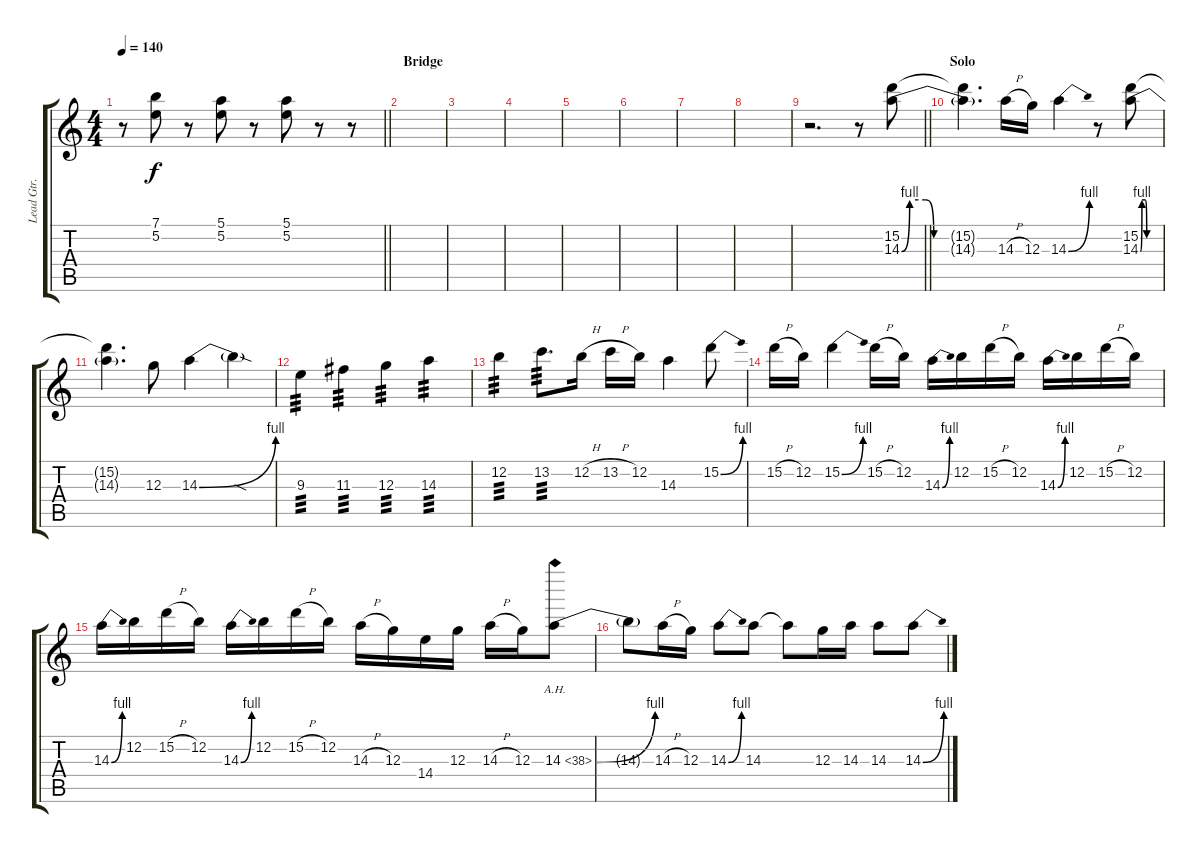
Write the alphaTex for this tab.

\track ("Lead Gtr." "Lead Gtr.") {instrument distortionguitar}
\staff {score tabs}
\tuning (E4 B3 G3 D3 A2 E2) {hide}
\ts (4 4)
\tempo 140
\clef g2
\barLineRight lightlight
\ks c
r.8{dy f} (7.1 5.2).8 r.8 (5.1 5.2).8 r.8 (5.1 5.2).8 r.8 r.8 |
\section ("" "Bridge")
|
|
|
|
|
|
|
\barLineRight lightlight
r.2{d} r.8 (15.2 14.3{be (custom 0 0 5 4 15 4 20 0 60 0)}).8 |
\section ("" "Solo")
(15.2{t} 14.3{t}).4{d} 14.3{h}.16 12.3.16 14.3{be (bend 0 0 60 4)}.4 r.8 (15.2 14.3{be (custom 0 0 5 4 15 4 20 0 60 0)}).8 |
(15.2{t} 14.3{t}).4{d} 12.3.8 14.3{be (bend 0 0 60 4)}.4 14.3{sod t}.4 |
9.3.4{tp 3} 11.3.4{tp 3} 12.3.4{tp 3} 14.3.4{tp 3} |
12.2.4{tp 3} 13.2.8{d tp 3} 12.2{h}.16 13.2{h}.16 12.2.16 14.3.4 15.2{be (bend 0 0 60 4)}.8 |
15.2{h}.16 12.2.16 15.2{be (bend 0 0 60 4)}.4 15.2{h}.16 12.2.16 14.3{be (bend 0 0 60 4)}.16 12.2.16 15.2{h}.16 12.2.16 14.3{be (bend 0 0 60 4)}.16 12.2.16 15.2{h}.16 12.2.16 |
14.3{be (bend 0 0 60 4)}.16 12.2.16 15.2{h}.16 12.2.16 14.3{be (bend 0 0 60 4)}.16 12.2.16 15.2{h}.16 12.2.16 14.3{h}.16 12.3.16 14.4.16 12.3.16 14.3{h}.16 12.3.16 14.3{be (bend 0 0 60 4) ah 24}.8 |
14.3{t}.8 14.3{h}.16 12.3.16 14.3{be (bend 0 0 60 4)}.8 14.3.8 14.3{t}.8 12.3.16 14.3.16 14.3.8 14.3{be (bend 0 0 60 4)}.8
